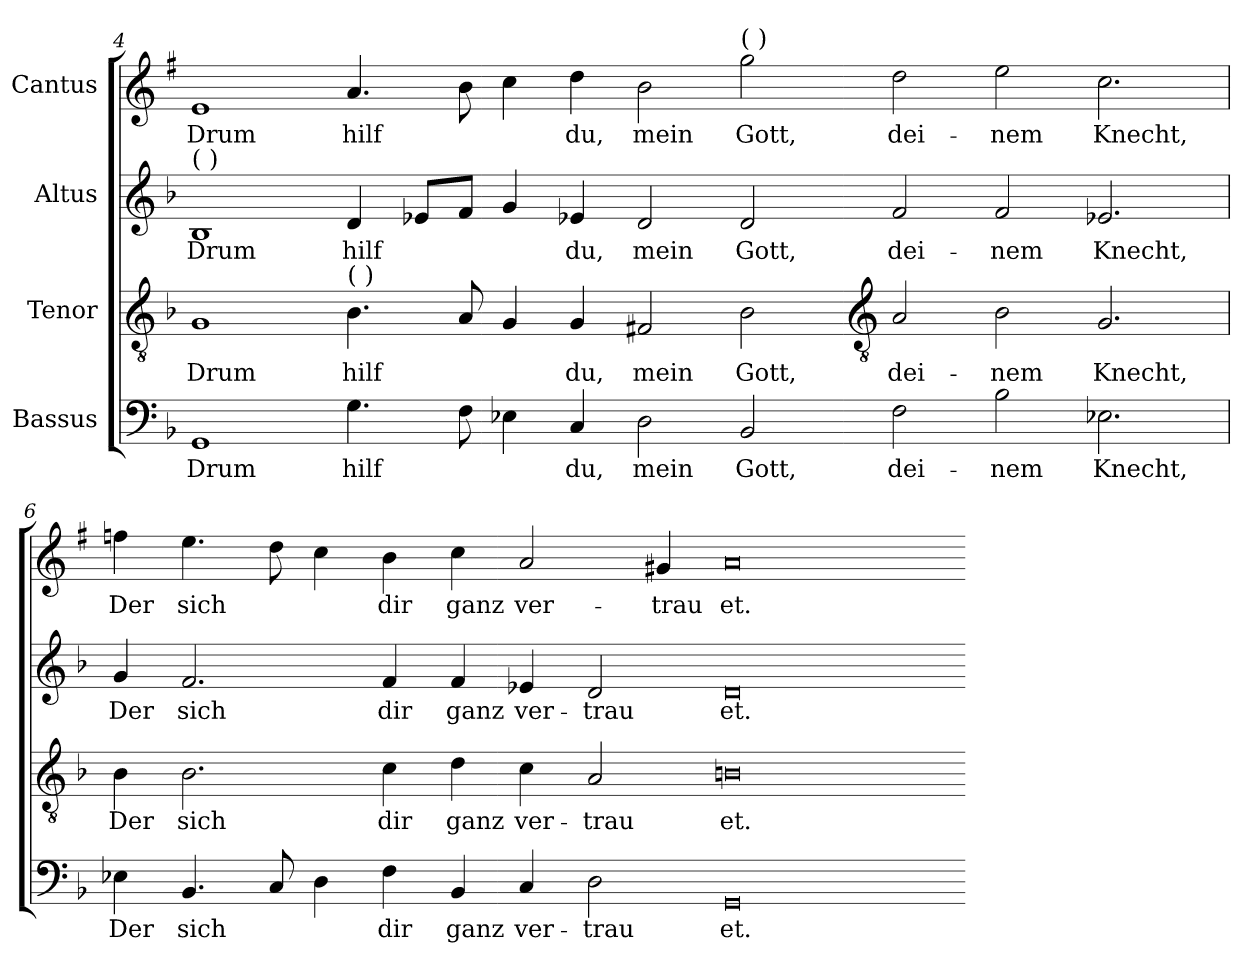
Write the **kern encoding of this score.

**kern	**text	**kern	**text	**kern	**text	**kern	**text
*part4	*part4	*part3	*part3	*part2	*part2	*part1	*part1
*staff4	*staff4	*staff3	*staff3	*staff2	*staff2	*staff1	*staff1
*I"Bassus	*	*I"Tenor	*	*I"Altus	*	*I"Cantus	*
*clefF4	*	*clefGv2	*	*clefG2	*	*clefG2	*
*	*	*	*	*	*	*ITrd1c2	*
*k[b-]	*	*k[b-]	*	*k[b-]	*	*k[b-]	*
*F:	*	*F:	*	*F:	*	*F:	*
=4	=4	=4	=4	=4	=4	=4	=4
!	!	!	!	!LO:TX:a:t=(  )	!	!	!
!	!LO:LY:b	!	!LO:LY:b	!	!LO:LY:b	!	!LO:LY:b
1GG	Drum	1G	Drum	1B-	Drum	1d	Drum
!	!	!LO:TX:a:t=(  )	!	!	!	!	!
!	!LO:LY:b	!	!LO:LY:b	!	!LO:LY:b	!	!LO:LY:b
4.G	hilf	4.B-	hilf	4d	hilf	4.g	hilf
.	.	.	.	8e-XL	.	.	.
8F	.	8A	.	8fJ	.	8a	.
4E-X	.	4G	.	4g	.	4b-	.
!	!LO:LY:b	!	!LO:LY:b	!	!LO:LY:b	!	!LO:LY:b
4C	du,	4G	du,	4e-X	du,	4cc	du,
!	!LO:LY:b	!	!LO:LY:b	!	!LO:LY:b	!	!LO:LY:b
2D	mein	2F#X	mein	2d	mein	2a	mein
!	!	!	!	!	!	!LO:TX:a:t=(  )	!
!	!LO:LY:b	!	!LO:LY:b	!	!LO:LY:b	!	!LO:LY:b
2BB-	Gott,	2B-	Gott,	2d	Gott,	2ff	Gott,
!!LO:LB:g=z
=5-	=5-	=5-	=5-	=5-	=5-	=5-	=5-
*	*	*clefGv2	*	*	*	*	*
!	!LO:LY:b	!	!LO:LY:b	!	!LO:LY:b	!	!LO:LY:b
2F	dei-	2A	dei-	2f	dei-	2cc	dei-
!	!LO:LY:b	!	!LO:LY:b	!	!LO:LY:b	!	!LO:LY:b
2B-	-nem	2B-	-nem	2f	-nem	2dd	-nem
!	!LO:LY:b	!	!LO:LY:b	!	!LO:LY:b	!	!LO:LY:b
2.E-X	Knecht,	2.G	Knecht,	2.e-X	Knecht,	2.b-	Knecht,
=6	=6	=6	=6	=6	=6	=6	=6
!	!LO:LY:b	!	!LO:LY:b	!	!LO:LY:b	!	!LO:LY:b
4E-X	Der	4B-	Der	4g	Der	4ee-X	Der
!	!LO:LY:b	!	!LO:LY:b	!	!LO:LY:b	!	!LO:LY:b
4.BB-	sich	2.B-	sich	2.f	sich	4.dd	sich
8C	.	.	.	.	.	8cc	.
4D	.	.	.	.	.	4b-	.
!	!LO:LY:b	!	!LO:LY:b	!	!LO:LY:b	!	!LO:LY:b
4F	dir	4c	dir	4f	dir	4a	dir
!	!LO:LY:b	!	!LO:LY:b	!	!LO:LY:b	!	!LO:LY:b
4BB-	ganz	4d	ganz	4f	ganz	4b-	ganz
!	!LO:LY:b	!	!LO:LY:b	!	!LO:LY:b	!	!LO:LY:b
4C	ver-	4c	ver-	4e-X	ver-	2g	ver-
!	!LO:LY:b	!	!LO:LY:b	!	!LO:LY:b	!	!
2D	-trau	2A	-trau	2d	-trau	.	.
!	!	!	!	!	!	!	!LO:LY:b
.	.	.	.	.	.	4f#X	-trau
!	!LO:LY:b	!	!LO:LY:b	!	!LO:LY:b	!	!LO:LY:b
0GG	et.	0Bn	et.	0d	et.	0g	et.
=-	=-	=-	=-	=-	=-	=-	=-
*-	*-	*-	*-	*-	*-	*-	*-
